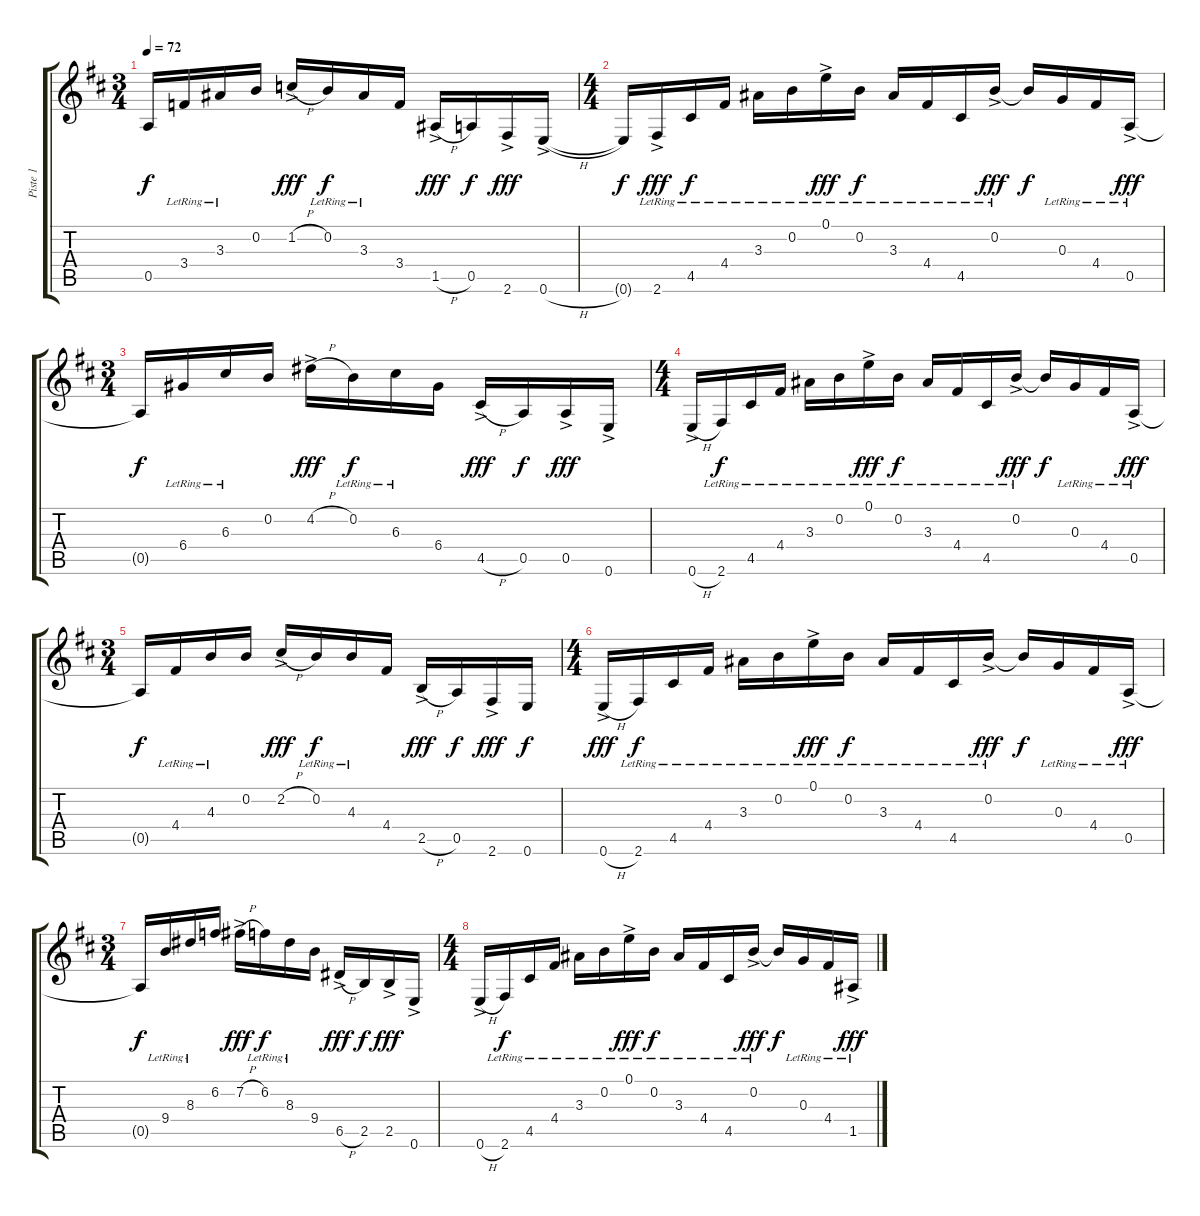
\track ("Piste 1" "Piste 1") {instrument electricguitarclean}
\staff {score tabs}
\tuning (E4 B3 G3 D3 A2 E2) {hide}
\ts (3 4)
\tempo 72
\clef g2
\ks bminor
0.5{t}.16{dy f} 3.4{lr}.16 3.3{lr}.16 0.2.16 1.2{h ac}.16{dy fff} 0.2{lr}.16{dy f} 3.3{lr}.16 3.4.16 1.5{h ac}.16{dy fff} 0.5.16{dy f} 2.6{ac}.16{dy fff} 0.6{h ac}.16 |
\ts (4 4)
0.6{t}.16{dy f} 2.6{ac lr}.16{dy fff} 4.5{lr}.16{dy f} 4.4{lr}.16 3.3{lr}.16 0.2{lr}.16 0.1{ac lr}.16{dy fff} 0.2{lr}.16{dy f} 3.3{lr}.16 4.4{lr}.16 4.5{lr}.16 0.2{ac lr}.16{dy fff} 0.2{t}.16{dy f} 0.3{lr}.16 4.4{lr}.16 0.5{ac lr}.16{dy fff} |
\ts (3 4)
0.5{t}.16{dy f} 6.4{lr}.16 6.3{lr}.16 0.2.16 4.2{h ac}.16{dy fff} 0.2{lr}.16{dy f} 6.3{lr}.16 6.4.16 4.5{h ac}.16{dy fff} 0.5.16{dy f} 0.5{ac}.16{dy fff} 0.6{ac}.16 |
\ts (4 4)
0.6{h ac}.16 2.6{lr}.16{dy f} 4.5{lr}.16 4.4{lr}.16 3.3{lr}.16 0.2{lr}.16 0.1{ac lr}.16{dy fff} 0.2{lr}.16{dy f} 3.3{lr}.16 4.4{lr}.16 4.5{lr}.16 0.2{ac lr}.16{dy fff} 0.2{t}.16{dy f} 0.3{lr}.16 4.4{lr}.16 0.5{ac lr}.16{dy fff} |
\ts (3 4)
0.5{t}.16{dy f} 4.4{lr}.16 4.3{lr}.16 0.2.16 2.2{h ac}.16{dy fff} 0.2{lr}.16{dy f} 4.3{lr}.16 4.4.16 2.5{h ac}.16{dy fff} 0.5.16{dy f} 2.6{ac}.16{dy fff} 0.6.16{dy f} |
\ts (4 4)
0.6{h ac}.16{dy fff} 2.6{lr}.16{dy f} 4.5{lr}.16 4.4{lr}.16 3.3{lr}.16 0.2{lr}.16 0.1{ac lr}.16{dy fff} 0.2{lr}.16{dy f} 3.3{lr}.16 4.4{lr}.16 4.5{lr}.16 0.2{ac lr}.16{dy fff} 0.2{t}.16{dy f} 0.3{lr}.16 4.4{lr}.16 0.5{ac lr}.16{dy fff} |
\ts (3 4)
0.5{t}.16{dy f} 9.4{lr}.16 8.3{lr}.16 6.2.16 7.2{h ac}.16{dy fff} 6.2{lr}.16{dy f} 8.3{lr}.16 9.4.16 6.5{h ac}.16{dy fff} 2.5.16{dy f} 2.5{ac}.16{dy fff} 0.6{ac}.16 |
\ts (4 4)
0.6{h ac}.16 2.6{lr}.16{dy f} 4.5{lr}.16 4.4{lr}.16 3.3{lr}.16 0.2{lr}.16 0.1{ac lr}.16{dy fff} 0.2{lr}.16{dy f} 3.3{lr}.16 4.4{lr}.16 4.5{lr}.16 0.2{ac lr}.16{dy fff} 0.2{t}.16{dy f} 0.3{lr}.16 4.4{lr}.16 1.5{ac lr}.16{dy fff}
